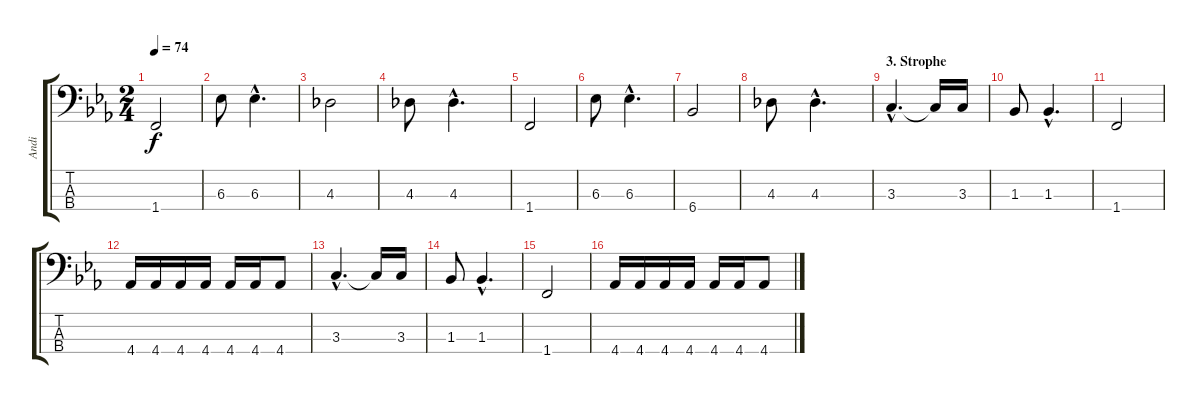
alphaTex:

\track ("Andi" "Andi") {instrument electricbasspick}
\staff {score tabs}
\tuning (G2 D2 A1 E1) {hide}
\ts (2 4)
\tempo 74
\clef f4
\ks eb
1.4.2{dy f} |
6.3.8 6.3{hac}.4{d} |
4.3.2 |
4.3.8 4.3{hac}.4{d} |
1.4.2 |
6.3.8 6.3{hac}.4{d} |
6.4.2 |
4.3.8 4.3{hac}.4{d} |
\section ("" "3. Strophe")
3.3{hac}.4{d} 3.3{t}.16 3.3.16 |
1.3.8 1.3{hac}.4{d} |
1.4.2 |
4.4.16 4.4.16 4.4.16 4.4.16 4.4.16 4.4.16 4.4.8 |
3.3{hac}.4{d} 3.3{t}.16 3.3.16 |
1.3.8 1.3{hac}.4{d} |
1.4.2 |
4.4.16 4.4.16 4.4.16 4.4.16 4.4.16 4.4.16 4.4.8
